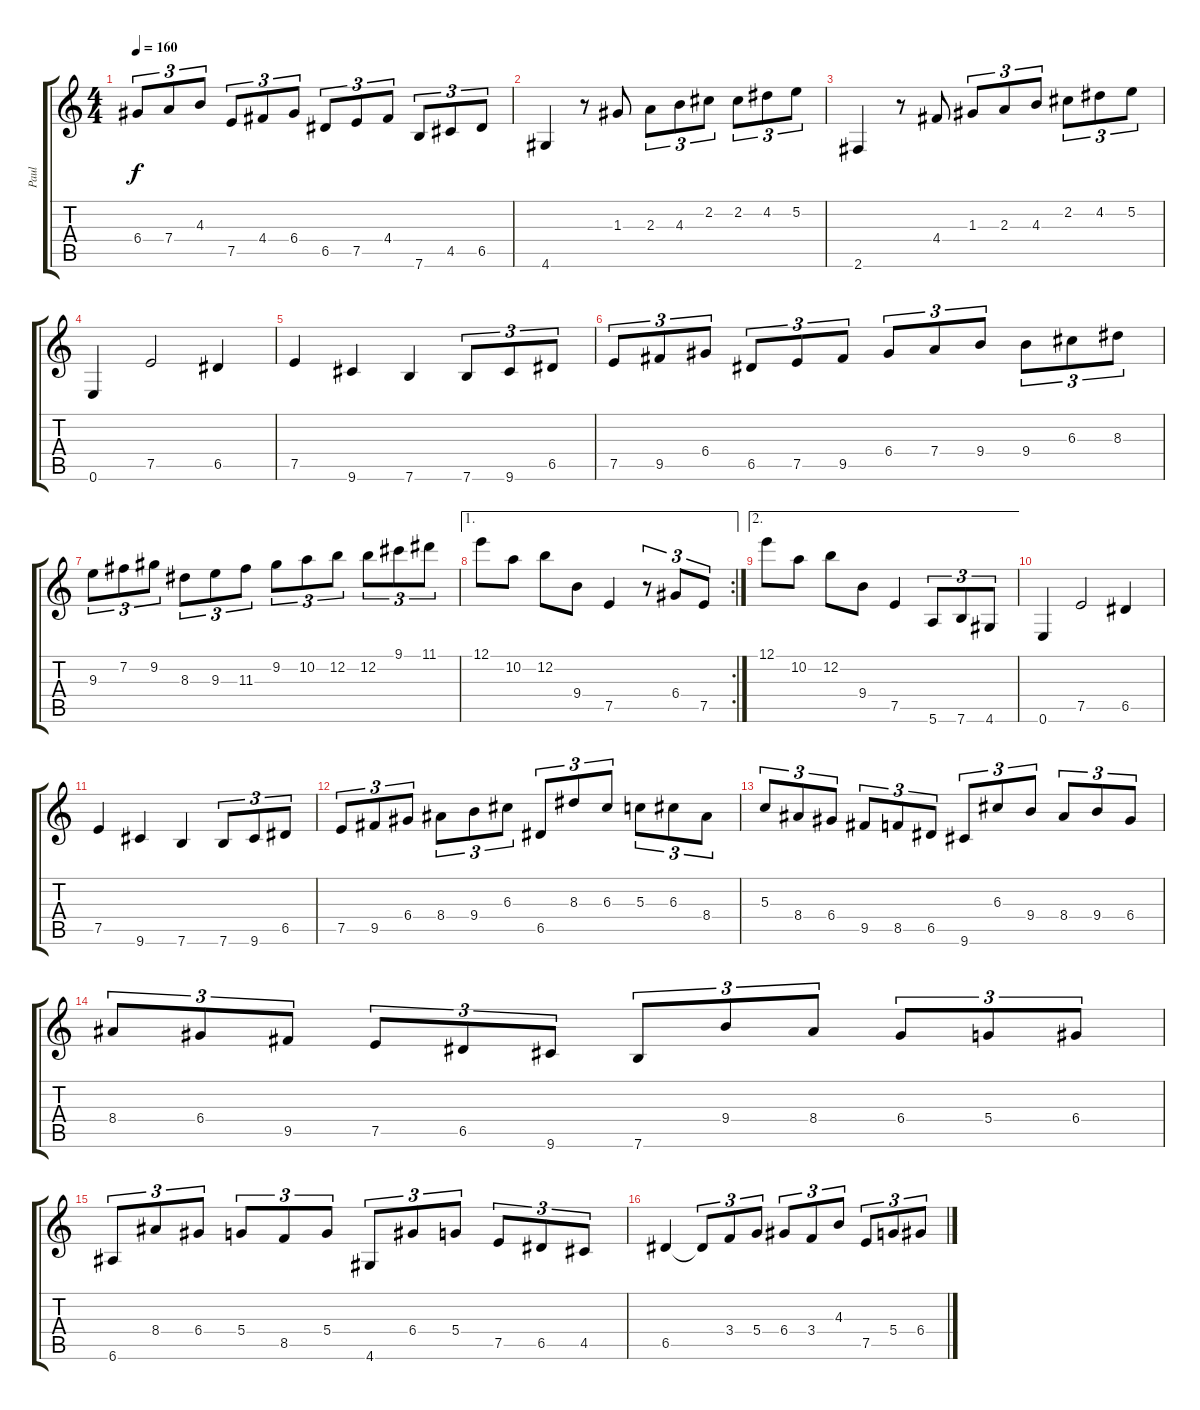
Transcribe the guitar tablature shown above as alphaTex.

\track ("Paul" "Paul") {instrument acousticguitarnylon}
\staff {score tabs}
\tuning (E4 B3 G3 D3 A2 E2) {hide}
\ts (4 4)
\tempo 160
\clef g2
\ks c
6.4.8{tu (3 2) dy f} 7.4.8{tu (3 2)} 4.3.8{tu (3 2)} 7.5.8{tu (3 2)} 4.4.8{tu (3 2)} 6.4.8{tu (3 2)} 6.5.8{tu (3 2)} 7.5.8{tu (3 2)} 4.4.8{tu (3 2)} 7.6.8{tu (3 2)} 4.5.8{tu (3 2)} 6.5.8{tu (3 2)} |
4.6.4 r.8 1.3.8 2.3.8{tu (3 2)} 4.3.8{tu (3 2)} 2.2.8{tu (3 2)} 2.2.8{tu (3 2)} 4.2.8{tu (3 2)} 5.2.8{tu (3 2)} |
2.6.4 r.8 4.4.8 1.3.8{tu (3 2)} 2.3.8{tu (3 2)} 4.3.8{tu (3 2)} 2.2.8{tu (3 2)} 4.2.8{tu (3 2)} 5.2.8{tu (3 2)} |
0.6.4 7.5.2 6.5.4 |
7.5.4 9.6.4 7.6.4 7.6.8{tu (3 2)} 9.6.8{tu (3 2)} 6.5.8{tu (3 2)} |
7.5.8{tu (3 2)} 9.5.8{tu (3 2)} 6.4.8{tu (3 2)} 6.5.8{tu (3 2)} 7.5.8{tu (3 2)} 9.5.8{tu (3 2)} 6.4.8{tu (3 2)} 7.4.8{tu (3 2)} 9.4.8{tu (3 2)} 9.4.8{tu (3 2)} 6.3.8{tu (3 2)} 8.3.8{tu (3 2)} |
9.3.8{tu (3 2)} 7.2.8{tu (3 2)} 9.2.8{tu (3 2)} 8.3.8{tu (3 2)} 9.3.8{tu (3 2)} 11.3.8{tu (3 2)} 9.2.8{tu (3 2)} 10.2.8{tu (3 2)} 12.2.8{tu (3 2)} 12.2.8{tu (3 2)} 9.1.8{tu (3 2)} 11.1.8{tu (3 2)} |
\ae 1
\rc 2
12.1.8 10.2.8 12.2.8 9.4.8 7.5.4 r.8{tu (3 2)} 6.4.8{tu (3 2)} 7.5.8{tu (3 2)} |
\ae 2
12.1.8 10.2.8 12.2.8 9.4.8 7.5.4 5.6.8{tu (3 2)} 7.6.8{tu (3 2)} 4.6.8{tu (3 2)} |
0.6.4 7.5.2 6.5.4 |
7.5.4 9.6.4 7.6.4 7.6.8{tu (3 2)} 9.6.8{tu (3 2)} 6.5.8{tu (3 2)} |
7.5.8{tu (3 2)} 9.5.8{tu (3 2)} 6.4.8{tu (3 2)} 8.4.8{tu (3 2)} 9.4.8{tu (3 2)} 6.3.8{tu (3 2)} 6.5.8{tu (3 2)} 8.3.8{tu (3 2)} 6.3.8{tu (3 2)} 5.3.8{tu (3 2)} 6.3.8{tu (3 2)} 8.4.8{tu (3 2)} |
5.3.8{tu (3 2)} 8.4.8{tu (3 2)} 6.4.8{tu (3 2)} 9.5.8{tu (3 2)} 8.5.8{tu (3 2)} 6.5.8{tu (3 2)} 9.6.8{tu (3 2)} 6.3.8{tu (3 2)} 9.4.8{tu (3 2)} 8.4.8{tu (3 2)} 9.4.8{tu (3 2)} 6.4.8{tu (3 2)} |
8.4.8{tu (3 2)} 6.4.8{tu (3 2)} 9.5.8{tu (3 2)} 7.5.8{tu (3 2)} 6.5.8{tu (3 2)} 9.6.8{tu (3 2)} 7.6.8{tu (3 2)} 9.4.8{tu (3 2)} 8.4.8{tu (3 2)} 6.4.8{tu (3 2)} 5.4.8{tu (3 2)} 6.4.8{tu (3 2)} |
6.6.8{tu (3 2)} 8.4.8{tu (3 2)} 6.4.8{tu (3 2)} 5.4.8{tu (3 2)} 8.5.8{tu (3 2)} 5.4.8{tu (3 2)} 4.6.8{tu (3 2)} 6.4.8{tu (3 2)} 5.4.8{tu (3 2)} 7.5.8{tu (3 2)} 6.5.8{tu (3 2)} 4.5.8{tu (3 2)} |
6.5.4 6.5{t}.8{tu (3 2)} 3.4.8{tu (3 2)} 5.4.8{tu (3 2)} 6.4.8{tu (3 2)} 3.4.8{tu (3 2)} 4.3.8{tu (3 2)} 7.5.8{tu (3 2)} 5.4.8{tu (3 2)} 6.4.8{tu (3 2)}
